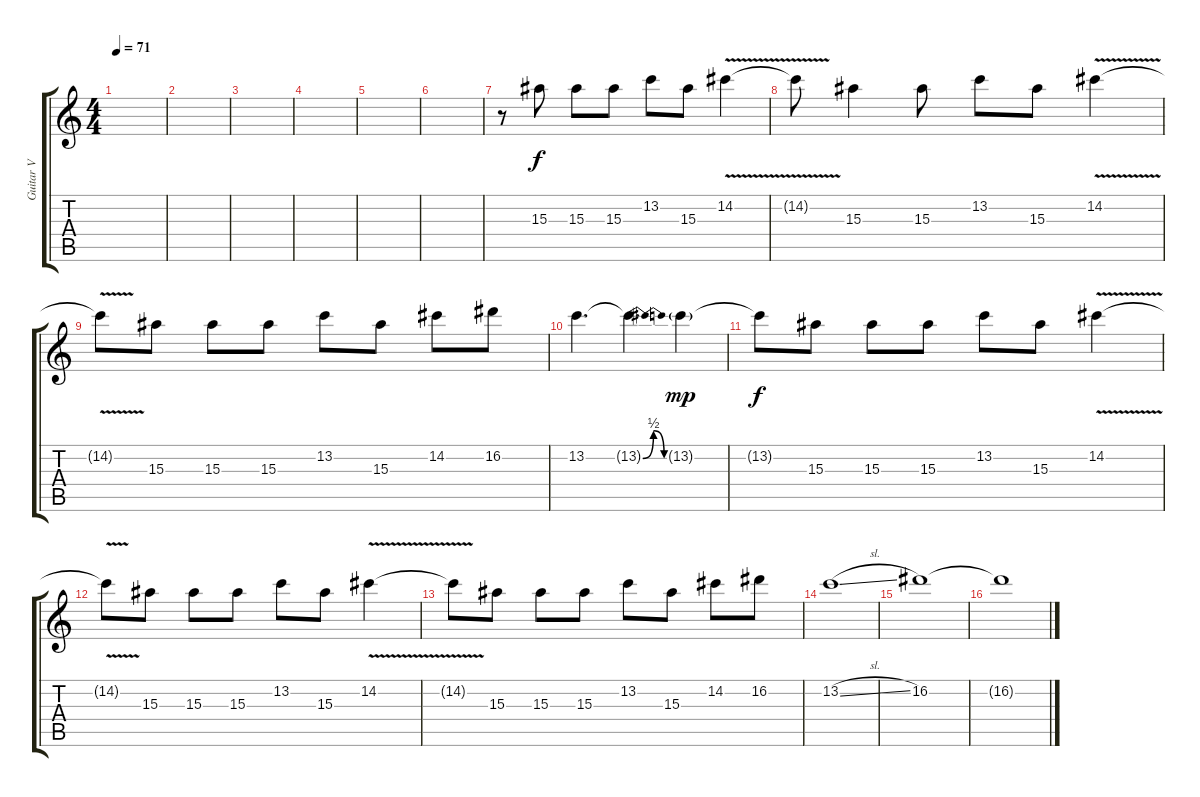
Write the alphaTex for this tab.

\track ("Guitar V" "Guitar V") {instrument distortionguitar}
\staff {score tabs}
\tuning (E4 B3 G3 D3 A2 E2) {hide}
\ts (4 4)
\tempo 71
\clef g2
\ks c
|
|
|
|
|
|
r.8 15.3.8 15.3.8 15.3.8 13.2.8 15.3.8 14.2{v}.4 |
14.2{t}.8 15.3.4 15.3.8 13.2.8 15.3.8 14.2{v}.4 |
14.2{t}.8 15.3.8 15.3.8 15.3.8 13.2.8 15.3.8 14.2.8 16.2.8 |
13.2.4{d} 13.2{be (bendrelease 0 0 15 2 45 2 60 0) t}.4{d} 13.2{g}.4{dy mp} |
13.2{t}.8{dy f} 15.3.8 15.3.8 15.3.8 13.2.8 15.3.8 14.2{v}.4 |
14.2{t}.8 15.3.8 15.3.8 15.3.8 13.2.8 15.3.8 14.2{v}.4 |
14.2{v t}.8 15.3.8 15.3.8 15.3.8 13.2.8 15.3.8 14.2.8 16.2.8 |
13.2{sl}.1 |
16.2.1 |
16.2{t}.1
